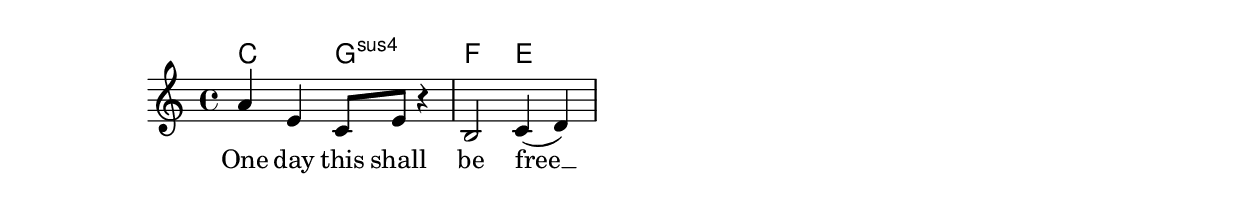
%% Do not edit this file; it is auto-generated from LSR http://lsr.dsi.unimi.it
%% This file is in the public domain.
\version "2.13.1"

\header {
  lsrtags = "chords"

  texidoces = "
Al juntar nombres de acorde en cifrado americano, melodía y letra,
obtenemos una hoja guía de acordes o «lead sheet»:

"
  doctitlees = "Hoja guía de acordes o «lead sheet» sencilla"

%% Translation of GIT committish: 33f623301a41fcc53efadf96bca1c72834763415
 texidocde = "
Ein Liedblatt besteht aus Akkordbezeichnungen, einer Melodie und dem Liedtext:

"
  doctitlede = "Ein einfaches Liedblatt"

  texidoc = "
When put together, chord names, a melody, and lyrics form a lead sheet:

"
  doctitle = "Simple lead sheet"
} % begin verbatim

<<
  \chords { c2 g:sus4 f e }
  \relative c'' {
    a4 e c8 e r4
    b2 c4( d)
  }
  \addlyrics { One day this shall be free __ }
>>
